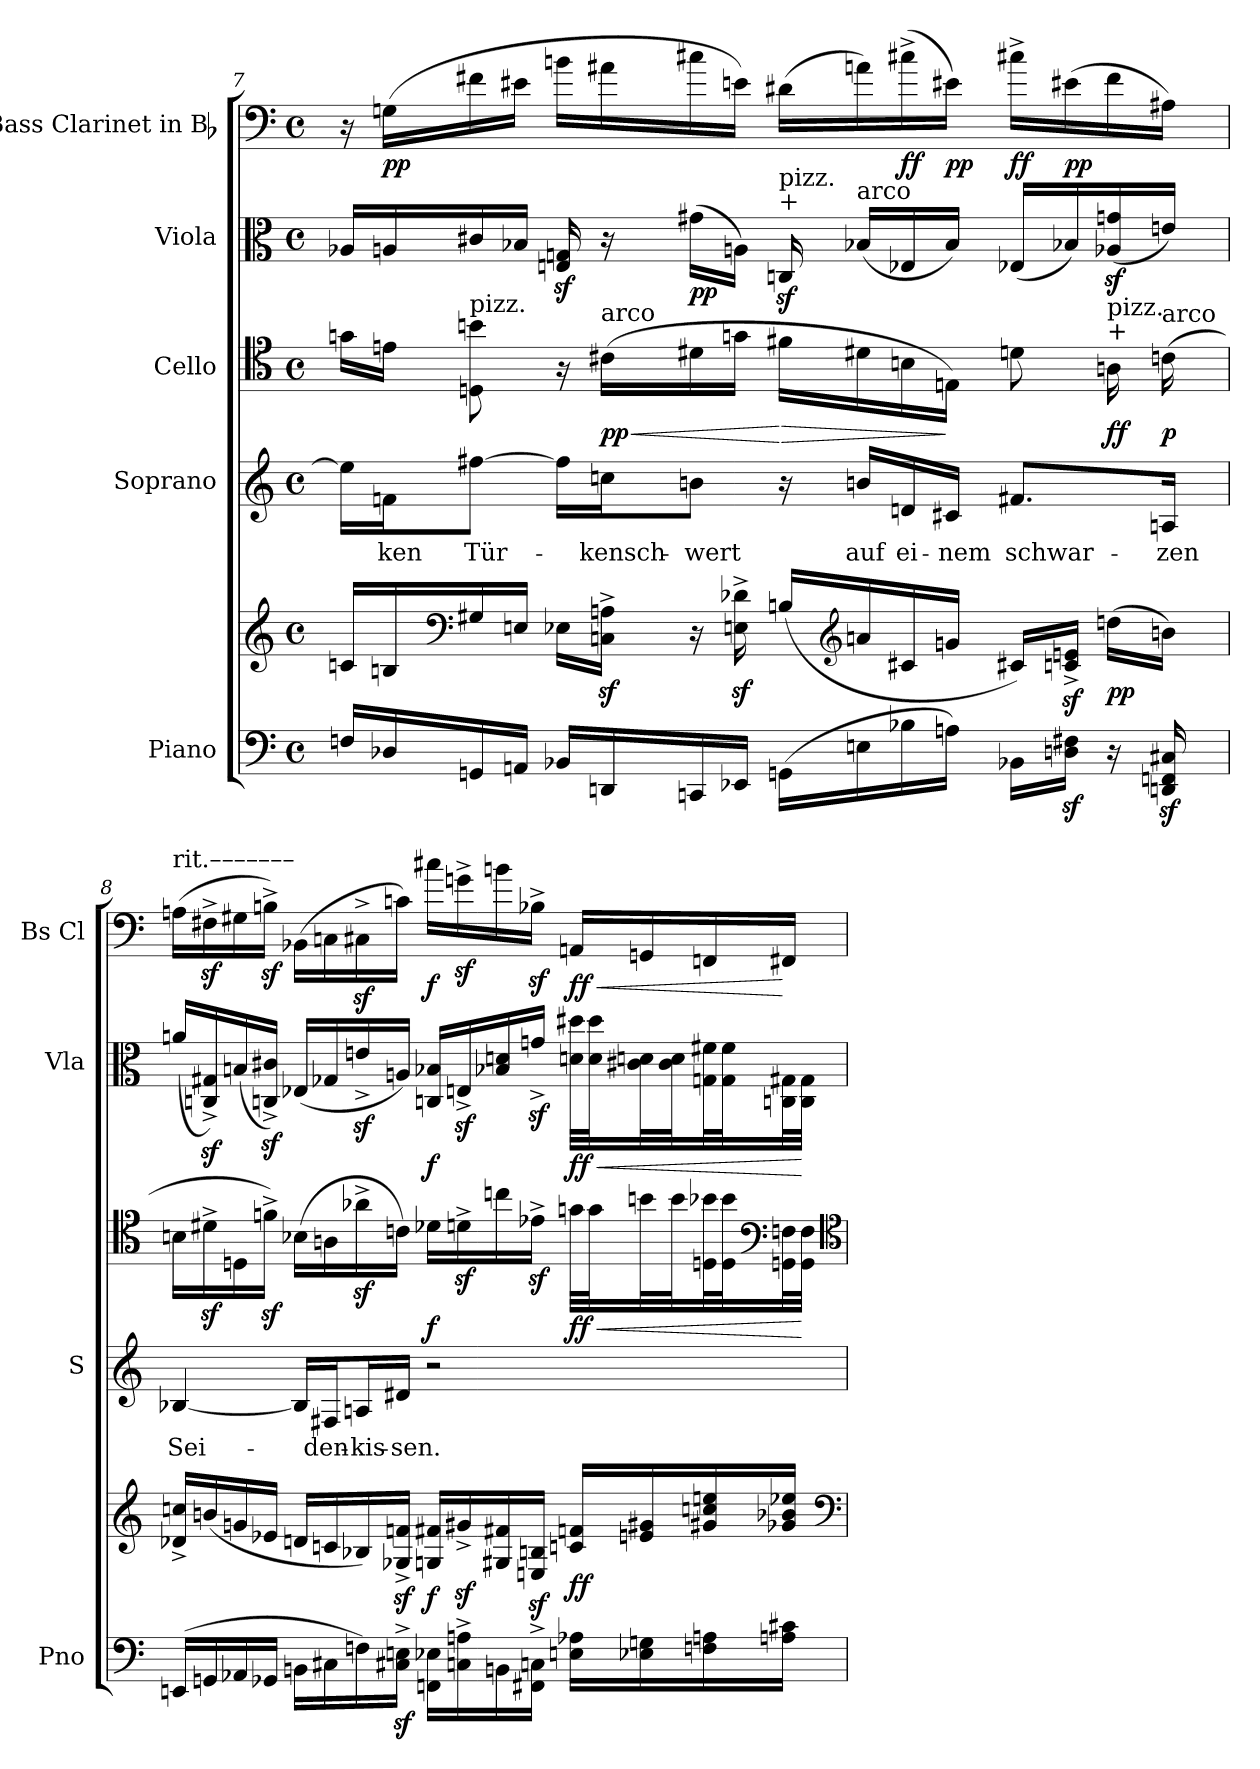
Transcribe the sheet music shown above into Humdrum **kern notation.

**kern	**kern	**dynam	**kern	**text	**kern	**dynam	**kern	**dynam	**kern	**dynam
*part5	*part5	*part5	*part4	*part4	*part3	*part3	*part2	*part2	*part1	*part1
*staff6	*staff5	*staff5/6	*staff4	*staff4	*staff3	*staff3	*staff2	*staff2	*staff1	*staff1
*I"Piano	*	*	*I"Soprano	*	*I"Cello	*	*I"Viola	*	*I"Bass Clarinet in Bb	*
*I'Pno	*	*	*I'S	*	*	*	*I'Vla	*	*I'Bs Cl	*
*clefF4	*clefG2	*	*clefG2	*	*clefC4	*	*clefC3	*	*clefF4	*
*	*	*	*	*	*	*	*	*	*ITrd1c2	*
*k[]	*k[]	*	*k[]	*	*k[]	*	*k[]	*	*k[b-e-]	*
*M4/4	*M4/4	*	*M4/4	*	*M4/4	*	*M4/4	*	*M4/4	*
*met(c)	*met(c)	*	*met(c)	*	*met(c)	*	*met(c)	*	*met(c)	*
=7	=7	=7	=7	=7	=7	=7	=7	=7	=7	=7
16FnLL	16cnLL	.	16ee\LL]	.	16gnLL	.	16A-XLL	.	16r	.
16D-X	16Bn	.	16fn\J	-ken	16enJJ	.	16An	.	(16FnLL	pp
*	*clefF4	*	*	*	*	*	*	*	*	*
!	!	!	!	!	!LO:TX:a:t=pizz.	!	!	!	!	!
16GGn	16G#X	.	[8ff#X\J	Tür-	8Dn 8bn	.	16c#X	.	16en	.
16AAnJJ	16EnJJ	.	.	.	.	.	16B-XJJ	.	16d#XJJ	.
16BB-XLL	16E-XLL	.	16ff#\LL]	.	16r	.	16Enz 16Gnz	.	16anLL	.
!	!	!	!	!	!LO:TX:a:t=arco	!	!	!	!	!
!	!	!	!	!	!	!LO:HP:b	!	!	!	!
16DDn	16Cnz^ 16Anz^JJ	.	16ccn\J	-kensch-	(16c#XLL	< pp	16r	.	16g#X	.
16CCn	16r	.	8bn\J	-wert	16d#X	.	(16g#XLL	pp	16bn	.
16EE-XJJ	16Enz^ 16d-Xz^	.	.	.	16gnJJ	.	16AnJJ)	.	16dnJJ)	.
!	!	!	!	!	!	!	!LO:TX:a:t=+	!	!	!
!	!	!	!	!	!	!	!LO:TX:a:t=pizz.	!	!	!
!	!	!	!	!	!	!LO:HP:n=1:b	!	!	!	!
(16GGnLL	(>16BnLL	.	16r	.	16f#XLL	[ >	16Cnz	.	(16c#XLL	.
*	*clefG2	*	*	*	*	*	*	*	*	*
!	!	!	!	!	!	!	!LO:TX:a:t=arco	!	!	!
16En	16an	.	16bn/LL	auf	16d#X	.	(16B-XLL	.	16gn)	.
16B-X	16c#X	.	16dn/	ei-	16Bn	.	16E-X	.	(16bn^	ff
16AnJJ)	16gnJJ	.	16c#X/JJ	-nem	16EnJJ)	]	16B-JJ)	.	16d#XJJ)	pp
16BB-XLL	16c#XLL)	.	8.f#X/L	schwar-	8dn	.	(16E-XLL	.	16bn^LL	ff
16Dnz 16F#XzJJ	16cnz>^ 16enz>^JJ	.	.	.	.	.	16B-X)	.	(16d#X	pp
!	!	!	!	!	!LO:TX:a:t=+	!	!	!	!	!
!	!	!	!	!	!LO:TX:a:t=pizz.	!	!	!	!	!
16r	(16ddnLL	pp	.	.	16An	ff	(16A-Xz 16gnz	.	16e	.
!	!	!	!	!	!LO:TX:a:t=arco	!	!	!	!	!
16DDnz 16FFnz 16C#Xz	16bnJJ)	.	16An/Jk	-zen	(16cn	p	16enJJ)	.	16G#XJJ)	.
=8	=8	=8	=8	=8	=8	=8	=8	=8	=8	=8
!	!	!	!	!	!	!	!	!	!LO:TX:a:t=rit.–––––––	!
(16EEnLL	16d-X^> 16ccn^>LL	.	[4B-X	Sei-	16BnLL	.	(16anLL	.	(16GnLL	.
16GGn	(>16bn	.	.	.	16d#Xz^	.	16Cnz^> 16G#Xz^>)	.	16Enz^	.
16AA-X	16gn	.	.	.	16Dn	.	(16Bn	.	16F#X	.
16GG-XJJ	16e-XJJ	.	.	.	16fnz^JJ)	.	16Cnz^> 16c#Xz^>JJ)	.	16Anz^JJ)	.
16BBnLL	16dnLL	.	16B-/LL]	.	(16B-XLL	.	(16E-XLL	.	(16AA-XLL	.
16C#X	16cn	.	16F#X/J	-den-	16An	.	16G-X	.	16BB-X	.
16Fn)	16B-X)	.	16An/L	-kis-	16a-Xz^	.	16enz^>	.	16BBnz^	.
16C#Xz<^ 16Enz<^JJ	16G-Xz^> 16fnz^>JJ	.	16d#X/JJ	-sen.	16cnJJ)	.	16AnJJ)	.	16B-XJJ)	.
16FFn 16E-XLL	16Gn 16f#XLL	f	2r	.	16d-XLL	f	16Cn 16B-XLL	f	16bnLL	f
16Cn^< 16An^<	16g#Xz>^	.	.	.	16dnz^	.	16Enz^>	.	16fnz^	.
16BBn	16G#X 16f#X	.	.	.	16ccn	.	16B-X 16dn	.	16an	.
16FF#X^<\ 16Cn^<\JJ	16Enz>/ 16Bnz>/JJ	.	.	.	16e-Xz^JJ	.	16gnz^>JJ	.	16A-Xz^JJ	.
!	!	!	!	!	!	!LO:HP:b	!	!LO:HP:b	!	!LO:HP:b
16En 16A-XLL	16cn 16fnLL	ff	.	.	32gnLLL	< ff	32dn 32dd#XLLL	< ff	16GGnLL	< ff
.	.	.	.	.	32gJ	.	32d 32dd#J	.	.	.
16E-X 16Gn	16en 16g#X	.	.	.	32bnL	.	32c#X 32dnL	.	16FFn	.
.	.	.	.	.	32bJ	.	32c# 32dJ	.	.	.
16Fn 16An	16g#X 16ccn 16een	.	.	.	32Dn 32b-XL	.	32Gn 32f#XL	.	16EE-X	.
.	.	.	.	.	32D 32b-J	.	32G 32f#J	.	.	.
*	*	*	*	*	*clefF4	*	*	*	*	*
16An 16c#XJJ	16g-X 16b-X 16ee-XJJ	.	.	.	32GGn 32FnL	.	32Cn 32G#XL	.	16EEnJJ	[
.	.	.	.	.	32GG 32FJJJ	[	32C 32G#JJJ	[	.	.
*	*clefF4	*	*	*	*clefC4	*	*	*	*	*
=	=	=	=	=	=	=	=	=	=	=
*-	*-	*-	*-	*-	*-	*-	*-	*-	*-	*-
